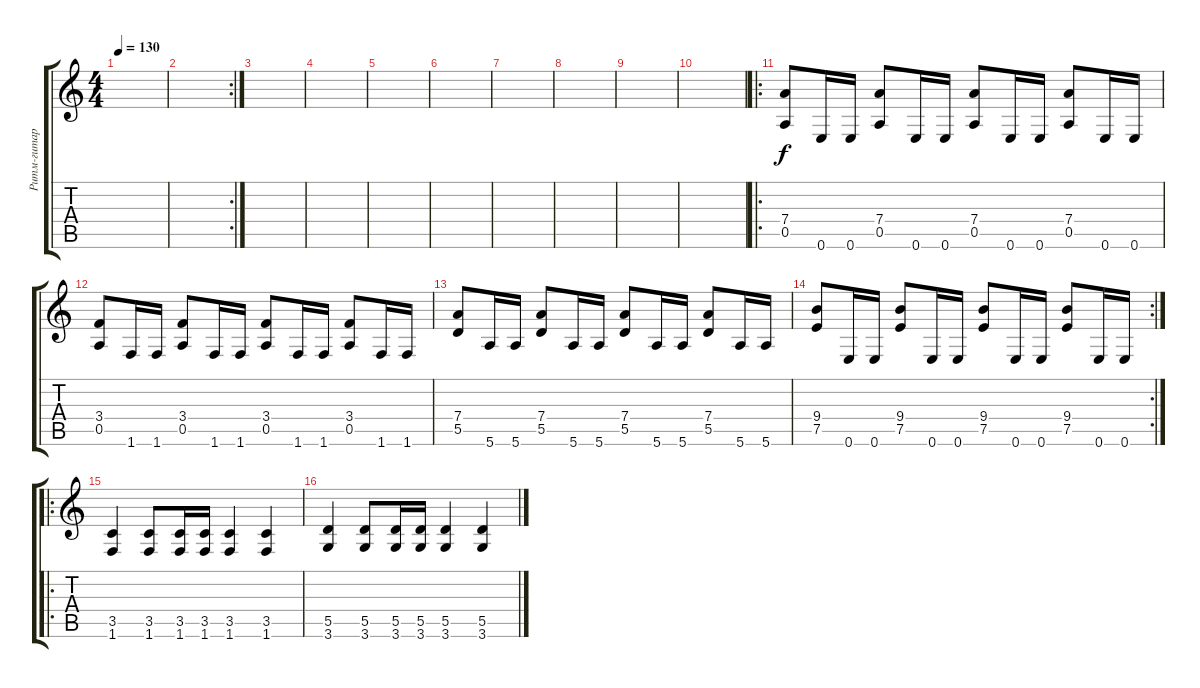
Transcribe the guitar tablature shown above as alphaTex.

\track ("Ритм-гитара" "Ритм-гитар") {instrument distortionguitar}
\staff {score tabs}
\tuning (E4 B3 G3 D3 A2 E2) {hide}
\ts (4 4)
\tempo 130
\clef g2
\ks c
|
\rc 2
|
|
|
|
|
|
|
|
|
\ro
(7.4 0.5).8 0.6.16 0.6.16 (7.4 0.5).8 0.6.16 0.6.16 (7.4 0.5).8 0.6.16 0.6.16 (7.4 0.5).8 0.6.16 0.6.16 |
(3.4 0.5).8 1.6.16 1.6.16 (3.4 0.5).8 1.6.16 1.6.16 (3.4 0.5).8 1.6.16 1.6.16 (3.4 0.5).8 1.6.16 1.6.16 |
(7.4 5.5).8 5.6.16 5.6.16 (7.4 5.5).8 5.6.16 5.6.16 (7.4 5.5).8 5.6.16 5.6.16 (7.4 5.5).8 5.6.16 5.6.16 |
\rc 2
(9.4 7.5).8 0.6.16 0.6.16 (9.4 7.5).8 0.6.16 0.6.16 (9.4 7.5).8 0.6.16 0.6.16 (9.4 7.5).8 0.6.16 0.6.16 |
\ro
(3.5 1.6).4 (3.5 1.6).8 (3.5 1.6).16 (3.5 1.6).16 (3.5 1.6).4 (3.5 1.6).4 |
(5.5 3.6).4 (5.5 3.6).8 (5.5 3.6).16 (5.5 3.6).16 (5.5 3.6).4 (5.5 3.6).4
